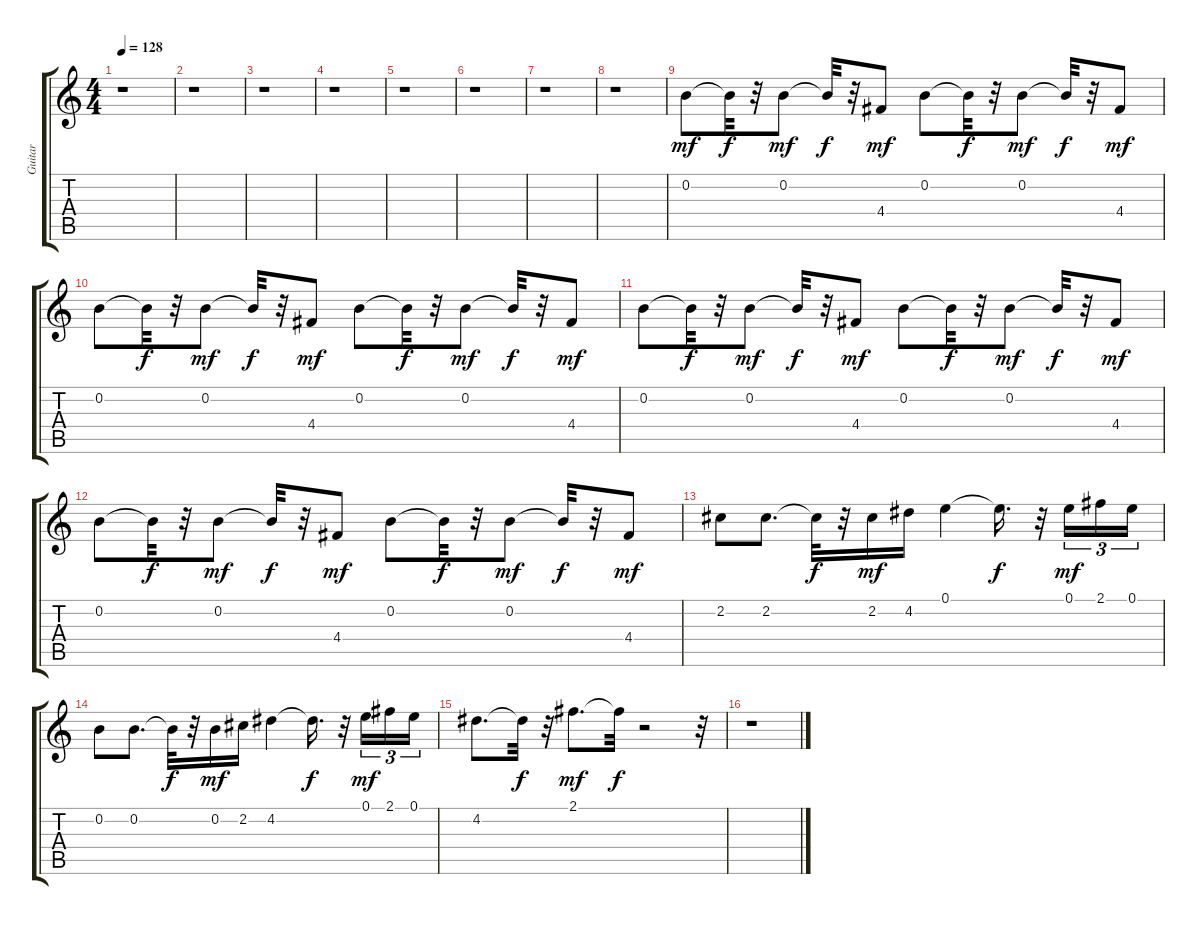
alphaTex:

\track ("Guitar" "Guitar") {instrument acousticguitarsteel}
\staff {score tabs}
\tuning (E4 B3 G3 D3 A2 E2) {hide}
\ts (4 4)
\tempo 128
\clef g2
\ks c
r.1{dy mf} |
r.1 |
r.1 |
r.1 |
r.1 |
r.1 |
r.1 |
r.1 |
0.2.8 0.2{t}.32{dy f} r.32 0.2.8{dy mf} 0.2{t}.32{dy f} r.32 4.4.8{dy mf} 0.2.8 0.2{t}.32{dy f} r.32 0.2.8{dy mf} 0.2{t}.32{dy f} r.32 4.4.8{dy mf} |
0.2.8 0.2{t}.32{dy f} r.32 0.2.8{dy mf} 0.2{t}.32{dy f} r.32 4.4.8{dy mf} 0.2.8 0.2{t}.32{dy f} r.32 0.2.8{dy mf} 0.2{t}.32{dy f} r.32 4.4.8{dy mf} |
0.2.8 0.2{t}.32{dy f} r.32 0.2.8{dy mf} 0.2{t}.32{dy f} r.32 4.4.8{dy mf} 0.2.8 0.2{t}.32{dy f} r.32 0.2.8{dy mf} 0.2{t}.32{dy f} r.32 4.4.8{dy mf} |
0.2.8 0.2{t}.32{dy f} r.32 0.2.8{dy mf} 0.2{t}.32{dy f} r.32 4.4.8{dy mf} 0.2.8 0.2{t}.32{dy f} r.32 0.2.8{dy mf} 0.2{t}.32{dy f} r.32 4.4.8{dy mf} |
2.2.8 2.2.8{d} 2.2{t}.32{dy f} r.32 2.2.16{dy mf} 4.2.16 0.1.4 0.1{t}.16{d dy f} r.32 0.1.16{tu (3 2) dy mf} 2.1.16{tu (3 2)} 0.1.16{tu (3 2)} |
0.2.8 0.2.8{d} 0.2{t}.32{dy f} r.32 0.2.16{dy mf} 2.2.16 4.2.4 4.2{t}.16{d dy f} r.32 0.1.16{tu (3 2) dy mf} 2.1.16{tu (3 2)} 0.1.16{tu (3 2)} |
4.2.8{d} 4.2{t}.32{dy f} r.32 2.1.8{d dy mf} 2.1{t}.32{dy f} r.2 r.32 |
r.1
